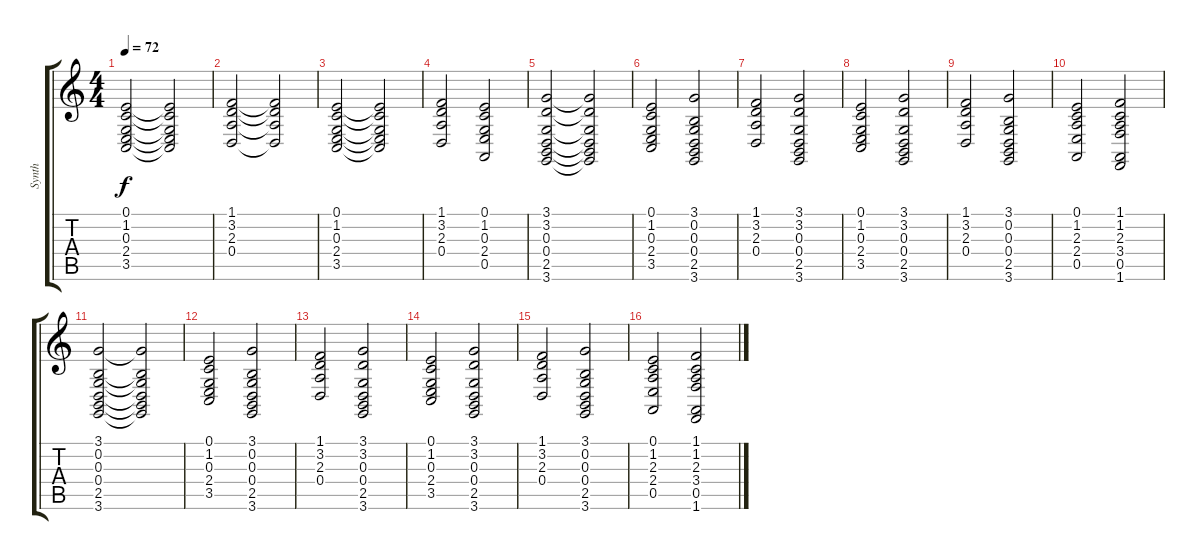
\track ("Synth" "Synth") {instrument fx7echoes}
\staff {score tabs}
\tuning (E4 B3 G3 D3 A2 E2) {hide}
\ts (4 4)
\tempo 72
\clef g2
\ks c
(0.1 1.2 0.3 2.4 3.5).2{dy f} (0.1{t} 1.2{t} 0.3{t} 2.4{t} 3.5{t}).2 |
(1.1 3.2 2.3 0.4).2 (1.1{t} 3.2{t} 2.3{t} 0.4{t}).2 |
(0.1 1.2 0.3 2.4 3.5).2 (0.1{t} 1.2{t} 0.3{t} 2.4{t} 3.5{t}).2 |
(1.1 3.2 2.3 0.4).2 (0.1 1.2 0.3 2.4 0.5).2 |
(3.1 3.2 0.3 0.4 2.5 3.6).2 (3.1{t} 3.2{t} 0.3{t} 0.4{t} 2.5{t} 3.6{t}).2 |
(0.1 1.2 0.3 2.4 3.5).2 (3.1 0.2 0.3 0.4 2.5 3.6).2 |
(1.1 3.2 2.3 0.4).2 (3.1 3.2 0.3 0.4 2.5 3.6).2 |
(0.1 1.2 0.3 2.4 3.5).2 (3.1 3.2 0.3 0.4 2.5 3.6).2 |
(1.1 3.2 2.3 0.4).2 (3.1 0.2 0.3 0.4 2.5 3.6).2 |
(0.1 1.2 2.3 2.4 0.5).2 (1.1 1.2 2.3 3.4 0.5 1.6).2 |
(3.1 0.2 0.3 0.4 2.5 3.6).2 (3.1{t} 0.2{t} 0.3{t} 0.4{t} 2.5{t} 3.6{t}).2 |
(0.1 1.2 0.3 2.4 3.5).2 (3.1 0.2 0.3 0.4 2.5 3.6).2 |
(1.1 3.2 2.3 0.4).2 (3.1 3.2 0.3 0.4 2.5 3.6).2 |
(0.1 1.2 0.3 2.4 3.5).2 (3.1 3.2 0.3 0.4 2.5 3.6).2 |
(1.1 3.2 2.3 0.4).2 (3.1 0.2 0.3 0.4 2.5 3.6).2 |
(0.1 1.2 2.3 2.4 0.5).2 (1.1 1.2 2.3 3.4 0.5 1.6).2
